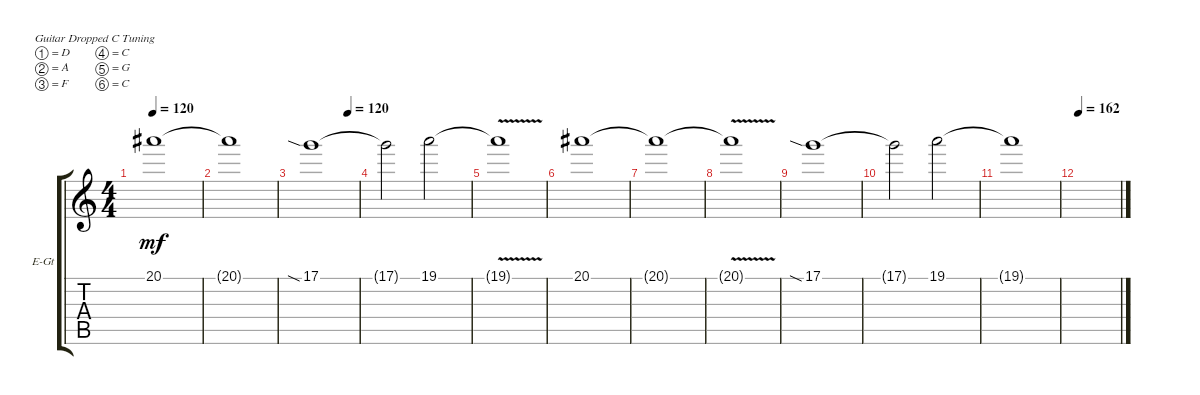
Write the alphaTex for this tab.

\defaultSystemsLayout 4
\bracketExtendMode groupsimilarinstruments
\firstSystemTrackNameOrientation horizontal
\otherSystemsTrackNameOrientation horizontal
\track ("Michael Padget" "E-Gt") {instrument distortionguitar}
\staff {score tabs}
\tuning (D4 A3 F3 C3 G2 C2)
\ts (4 4)
\tempo 120
\clef g2
\ks c
20.1.1{dy mf instrument distortionguitar} |
20.1{t}.1 |
\tempo (120 0.78125)
17.1{sia}.1 |
17.1{t}.2 19.1.2 |
19.1{v t}.1 |
20.1.1 |
20.1{t}.1 |
20.1{v t}.1 |
17.1{sia}.1 |
17.1{t}.2 19.1.2 |
19.1{t}.1 |
\tempo 162
